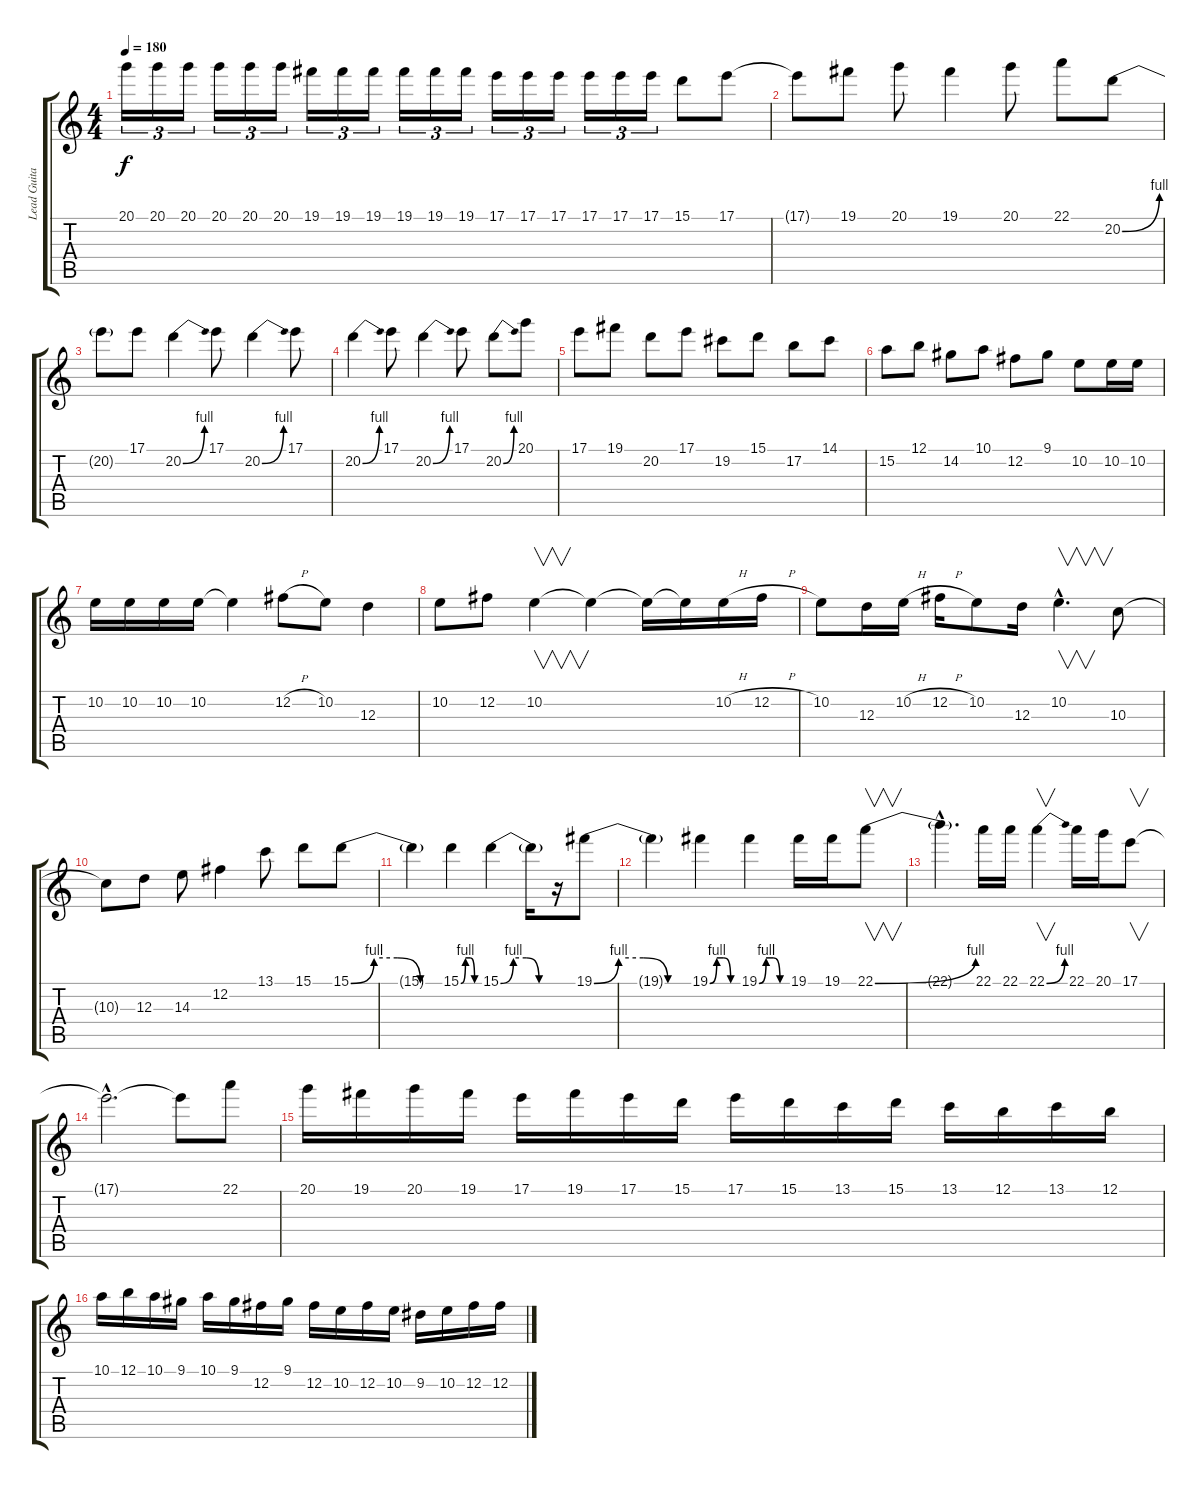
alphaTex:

\track ("Lead Guitar" "Lead Guita") {instrument overdrivenguitar}
\staff {score tabs}
\tuning (B3 Gb3 D3 A2 E2 B1) {hide}
\ts (4 4)
\tempo 180
\clef g2
\ks c
20.1.16{tu (3 2) dy f} 20.1.16{tu (3 2)} 20.1.16{tu (3 2)} 20.1.16{tu (3 2)} 20.1.16{tu (3 2)} 20.1.16{tu (3 2)} 19.1.16{tu (3 2)} 19.1.16{tu (3 2)} 19.1.16{tu (3 2)} 19.1.16{tu (3 2)} 19.1.16{tu (3 2)} 19.1.16{tu (3 2)} 17.1.16{tu (3 2)} 17.1.16{tu (3 2)} 17.1.16{tu (3 2)} 17.1.16{tu (3 2)} 17.1.16{tu (3 2)} 17.1.16{tu (3 2)} 15.1.8 17.1.8 |
17.1{t}.8 19.1.8 20.1.8 19.1.4 20.1.8 22.1.8 20.2{be (bend 0 0 60 4)}.8 |
20.2{t}.8 17.1.8 20.2{be (bend 0 0 60 4)}.4 17.1.8 20.2{be (bend 0 0 60 4)}.4 17.1.8 |
20.2{be (bend 0 0 60 4)}.4 17.1.8 20.2{be (bend 0 0 60 4)}.4 17.1.8 20.2{be (bend 0 0 60 4)}.8 20.1.8 |
17.1.8 19.1.8 20.2.8 17.1.8 19.2.8 15.1.8 17.2.8 14.1.8 |
15.2.8 12.1.8 14.2.8 10.1.8 12.2.8 9.1.8 10.2.8 10.2.16 10.2.16 |
10.2.16 10.2.16 10.2.16 10.2.16 10.2{t}.4 12.2{h}.8 10.2.8 12.3.4 |
10.2.8 12.2.8 10.2.4{v} 10.2{t}.4 10.2{t}.16 10.2{t}.16 10.2{h}.16 12.2{h}.16 |
10.2.8 12.3.16 10.2{h}.16 12.2{h}.16 10.2.8 12.3.16 10.2{hac}.4{v d} 10.3.8 |
10.3{t}.8 12.3.8 14.3.8 12.2.4 13.1.8 15.1.8 15.1{be (custom 0 0 15 4 30 4 45 0 60 0)}.8 |
15.1{t}.4 15.1{be (custom 0 0 15 4 30 4 45 0 60 0)}.4 15.1{be (custom 0 0 15 4 30 4 45 0 60 0)}.4 15.1{t}.16 r.16 19.1{be (custom 0 0 15 4 30 4 45 0 60 0)}.8 |
19.1{t}.4 19.1{be (custom 0 0 15 4 30 4 45 0 60 0)}.4 19.1{be (custom 0 0 15 4 30 4 45 0 60 0)}.4 19.1.16 19.1.16 22.1{be (bend 0 0 60 4)}.8{v} |
22.1{hac t}.4{d} 22.1.16 22.1.16 22.1{be (bend 0 0 60 4)}.4{v} 22.1.16 20.1.16 17.1.8{v} |
17.1{hac t}.2{d} 17.1{t}.8 22.1.8 |
20.1.16 19.1.16 20.1.16 19.1.16 17.1.16 19.1.16 17.1.16 15.1.16 17.1.16 15.1.16 13.1.16 15.1.16 13.1.16 12.1.16 13.1.16 12.1.16 |
10.1.16 12.1.16 10.1.16 9.1.16 10.1.16 9.1.16 12.2.16 9.1.16 12.2.16 10.2.16 12.2.16 10.2.16 9.2.16 10.2.16 12.2.16 12.2.16
